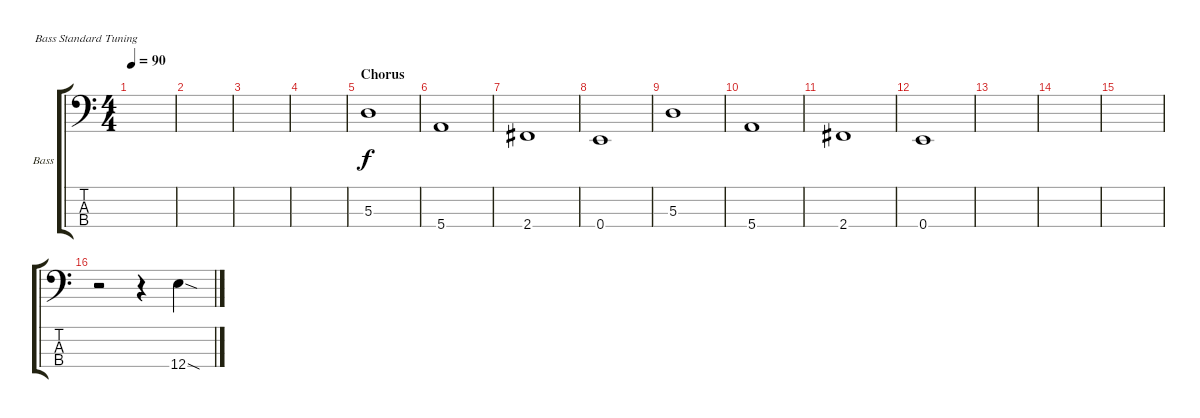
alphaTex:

\defaultSystemsLayout 4
\bracketExtendMode groupsimilarinstruments
\firstSystemTrackNameOrientation horizontal
\otherSystemsTrackNameOrientation horizontal
\track ("Bass" "Bass") {instrument electricbassfinger}
\staff {score tabs}
\tuning (G2 D2 A1 E1)
\ts (4 4)
\tempo 90
\clef f4
\scale
0.333333
\ks c
|
\scale
0.333333 |
\scale
0.333333 |
\scale
0.333333 |
\section ("" "Chorus")
\scale
0.333333 5.3.1 |
\scale
0.333333 5.4.1 |
\scale
0.333333 2.4.1 |
\scale
0.333333 0.4.1 |
\scale
0.333333 5.3.1 |
\scale
0.333333 5.4.1 |
\scale
0.333333 2.4.1 |
\scale
0.333333 0.4.1 |
\scale
0.333333 |
\scale
0.333333 |
\scale
0.333333 |
\scale
0.333333 r.2 r.4 12.4{sod}.4
